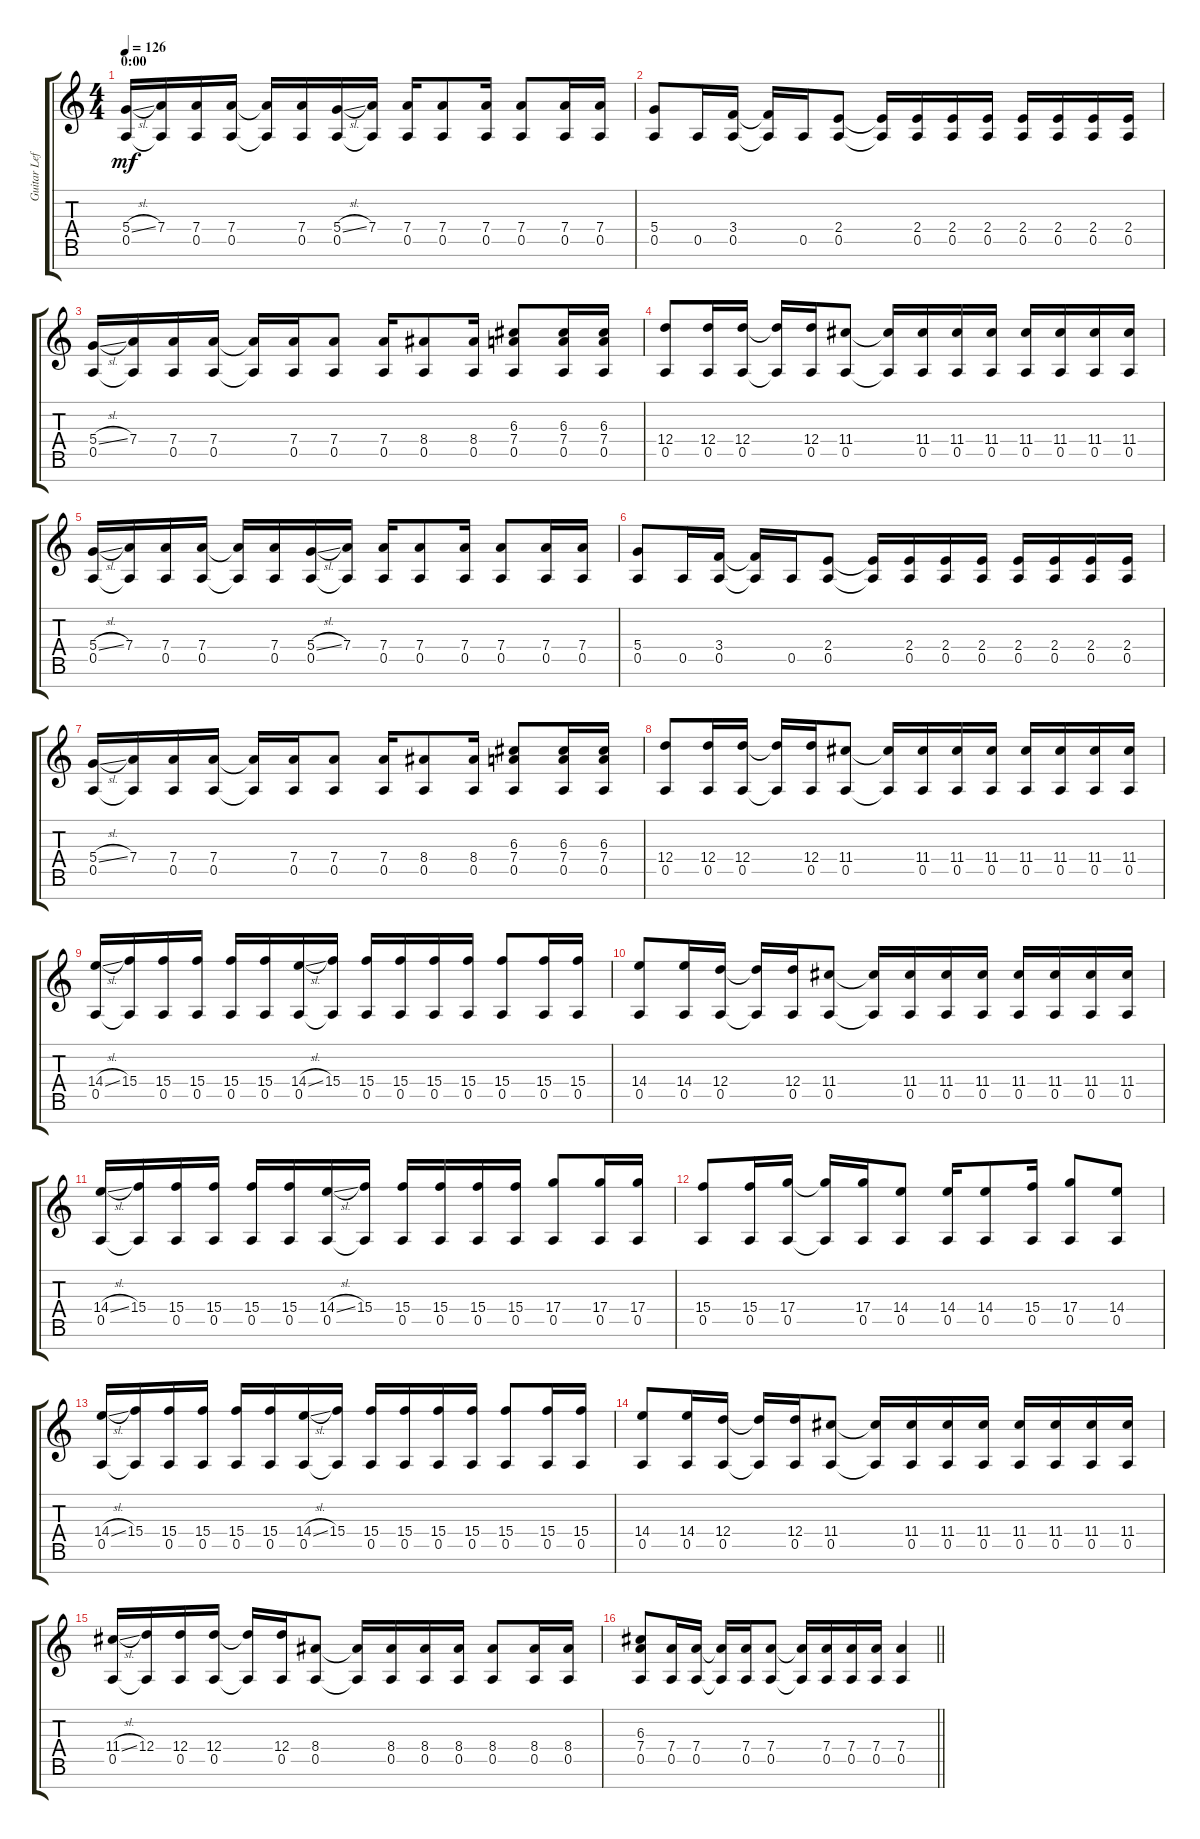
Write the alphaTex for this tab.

\track ("Guitar Left" "Guitar Lef") {instrument distortionguitar}
\staff {score tabs}
\tuning (E4 B3 G3 D3 A2 E2 B1) {hide}
\ts (4 4)
\section ("" "0:00")
\tempo 126
\clef g2
\ks c
(5.4{sl} 0.5).16{dy mf volume 11 instrument distortionguitar} (7.4 0.5{t}).16 (7.4 0.5).16 (7.4 0.5).16 (7.4{t} 0.5{t}).16 (7.4 0.5).16 (5.4{sl} 0.5).16 (7.4 0.5{t}).16 (7.4 0.5).16 (7.4 0.5).8 (7.4 0.5).16 (7.4 0.5).8 (7.4 0.5).16 (7.4 0.5).16 |
(5.4 0.5).8 0.5.16 (3.4 0.5).16 (3.4{t} 0.5{t}).16 0.5.16 (2.4 0.5).8 (2.4{t} 0.5{t}).16 (2.4 0.5).16 (2.4 0.5).16 (2.4 0.5).16 (2.4 0.5).16 (2.4 0.5).16 (2.4 0.5).16 (2.4 0.5).16 |
(5.4{sl} 0.5).16 (7.4 0.5{t}).16 (7.4 0.5).16 (7.4 0.5).16 (7.4{t} 0.5{t}).16 (7.4 0.5).16 (7.4 0.5).8 (7.4 0.5).16 (8.4 0.5).8 (8.4 0.5).16 (6.3 7.4 0.5).8 (6.3 7.4 0.5).16 (6.3 7.4 0.5).16 |
(12.4 0.5).8 (12.4 0.5).16 (12.4 0.5).16 (12.4{t} 0.5{t}).16 (12.4 0.5).16 (11.4 0.5).8 (11.4{t} 0.5{t}).16 (11.4 0.5).16 (11.4 0.5).16 (11.4 0.5).16 (11.4 0.5).16 (11.4 0.5).16 (11.4 0.5).16 (11.4 0.5).16 |
(5.4{sl} 0.5).16 (7.4 0.5{t}).16 (7.4 0.5).16 (7.4 0.5).16 (7.4{t} 0.5{t}).16 (7.4 0.5).16 (5.4{sl} 0.5).16 (7.4 0.5{t}).16 (7.4 0.5).16 (7.4 0.5).8 (7.4 0.5).16 (7.4 0.5).8 (7.4 0.5).16 (7.4 0.5).16 |
(5.4 0.5).8 0.5.16 (3.4 0.5).16 (3.4{t} 0.5{t}).16 0.5.16 (2.4 0.5).8 (2.4{t} 0.5{t}).16 (2.4 0.5).16 (2.4 0.5).16 (2.4 0.5).16 (2.4 0.5).16 (2.4 0.5).16 (2.4 0.5).16 (2.4 0.5).16 |
(5.4{sl} 0.5).16 (7.4 0.5{t}).16 (7.4 0.5).16 (7.4 0.5).16 (7.4{t} 0.5{t}).16 (7.4 0.5).16 (7.4 0.5).8 (7.4 0.5).16 (8.4 0.5).8 (8.4 0.5).16 (6.3 7.4 0.5).8 (6.3 7.4 0.5).16 (6.3 7.4 0.5).16 |
(12.4 0.5).8 (12.4 0.5).16 (12.4 0.5).16 (12.4{t} 0.5{t}).16 (12.4 0.5).16 (11.4 0.5).8 (11.4{t} 0.5{t}).16 (11.4 0.5).16 (11.4 0.5).16 (11.4 0.5).16 (11.4 0.5).16 (11.4 0.5).16 (11.4 0.5).16 (11.4 0.5).16 |
(14.4{sl} 0.5).16 (15.4 0.5{t}).16 (15.4 0.5).16 (15.4 0.5).16 (15.4 0.5).16 (15.4 0.5).16 (14.4{sl} 0.5).16 (15.4 0.5{t}).16 (15.4 0.5).16 (15.4 0.5).16 (15.4 0.5).16 (15.4 0.5).16 (15.4 0.5).8 (15.4 0.5).16 (15.4 0.5).16 |
(14.4 0.5).8 (14.4 0.5).16 (12.4 0.5).16 (12.4{t} 0.5{t}).16 (12.4 0.5).16 (11.4 0.5).8 (11.4{t} 0.5{t}).16 (11.4 0.5).16 (11.4 0.5).16 (11.4 0.5).16 (11.4 0.5).16 (11.4 0.5).16 (11.4 0.5).16 (11.4 0.5).16 |
(14.4{sl} 0.5).16 (15.4 0.5{t}).16 (15.4 0.5).16 (15.4 0.5).16 (15.4 0.5).16 (15.4 0.5).16 (14.4{sl} 0.5).16 (15.4 0.5{t}).16 (15.4 0.5).16 (15.4 0.5).16 (15.4 0.5).16 (15.4 0.5).16 (17.4 0.5).8 (17.4 0.5).16 (17.4 0.5).16 |
(15.4 0.5).8 (15.4 0.5).16 (17.4 0.5).16 (17.4{t} 0.5{t}).16 (17.4 0.5).16 (14.4 0.5).8 (14.4 0.5).16 (14.4 0.5).8 (15.4 0.5).16 (17.4 0.5).8 (14.4 0.5).8 |
(14.4{sl} 0.5).16 (15.4 0.5{t}).16 (15.4 0.5).16 (15.4 0.5).16 (15.4 0.5).16 (15.4 0.5).16 (14.4{sl} 0.5).16 (15.4 0.5{t}).16 (15.4 0.5).16 (15.4 0.5).16 (15.4 0.5).16 (15.4 0.5).16 (15.4 0.5).8 (15.4 0.5).16 (15.4 0.5).16 |
(14.4 0.5).8 (14.4 0.5).16 (12.4 0.5).16 (12.4{t} 0.5{t}).16 (12.4 0.5).16 (11.4 0.5).8 (11.4{t} 0.5{t}).16 (11.4 0.5).16 (11.4 0.5).16 (11.4 0.5).16 (11.4 0.5).16 (11.4 0.5).16 (11.4 0.5).16 (11.4 0.5).16 |
(11.4{sl} 0.5).16 (12.4 0.5{t}).16 (12.4 0.5).16 (12.4 0.5).16 (12.4{t} 0.5{t}).16 (12.4 0.5).16 (8.4 0.5).8 (8.4{t} 0.5{t}).16 (8.4 0.5).16 (8.4 0.5).16 (8.4 0.5).16 (8.4 0.5).8 (8.4 0.5).16 (8.4 0.5).16 |
\barLineRight lightlight
(6.3 7.4 0.5).8 (7.4 0.5).16 (7.4 0.5).16 (7.4{t} 0.5{t}).16 (7.4 0.5).16 (7.4 0.5).8 (7.4{t} 0.5{t}).16 (7.4 0.5).16 (7.4 0.5).16 (7.4 0.5).16 (7.4 0.5).4
